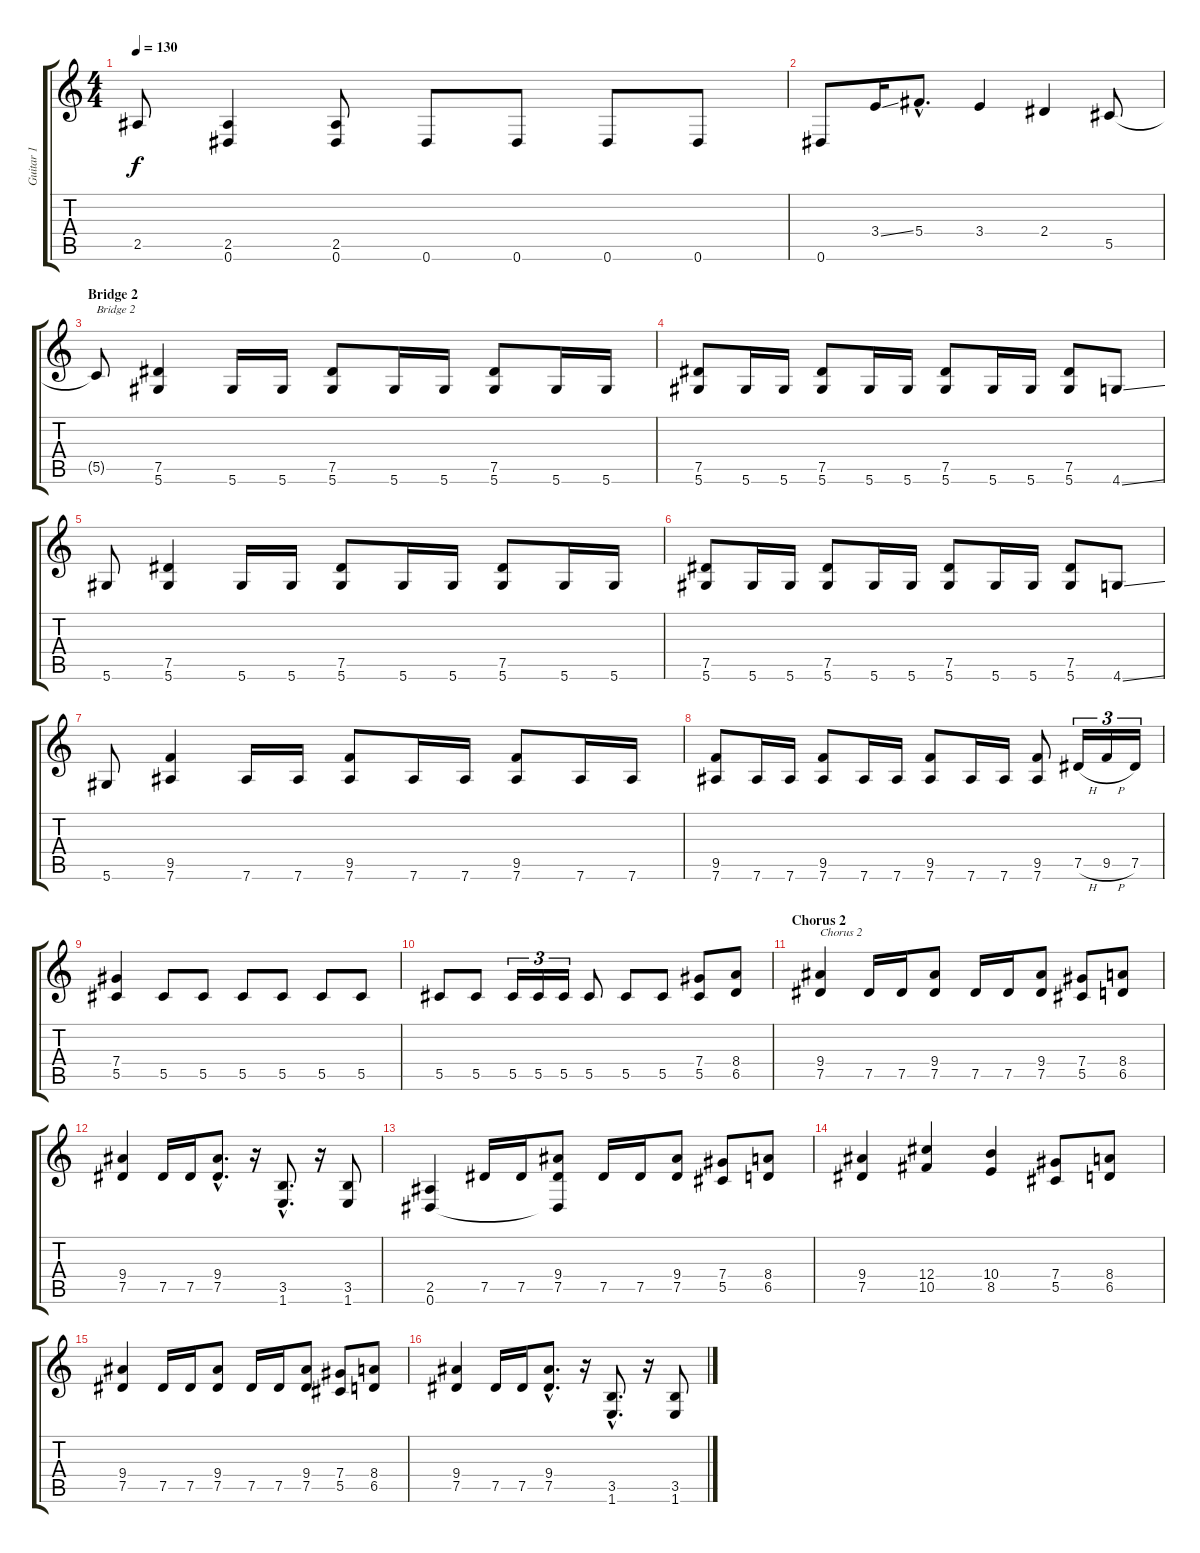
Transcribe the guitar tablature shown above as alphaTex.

\track ("Guitar 1" "Guitar 1") {instrument distortionguitar}
\staff {score tabs}
\tuning (Eb4 Bb3 Gb3 Db3 Ab2 Eb2) {hide}
\ts (4 4)
\tempo 130
\clef g2
\ks c
2.5.8{dy f} (2.5 0.6).4 (2.5 0.6).8 0.6.8 0.6.8 0.6.8 0.6.8 |
0.6.8 3.4{ss}.16 5.4{hac}.8{d} 3.4.4 2.4.4 5.5.8 |
\section ("" "Bridge 2")
5.5{t}.8{txt "Bridge 2"} (7.5 5.6).4 5.6.16 5.6.16 (7.5 5.6).8 5.6.16 5.6.16 (7.5 5.6).8 5.6.16 5.6.16 |
(7.5 5.6).8 5.6.16 5.6.16 (7.5 5.6).8 5.6.16 5.6.16 (7.5 5.6).8 5.6.16 5.6.16 (7.5 5.6).8 4.6{ss}.8 |
5.6.8 (7.5 5.6).4 5.6.16 5.6.16 (7.5 5.6).8 5.6.16 5.6.16 (7.5 5.6).8 5.6.16 5.6.16 |
(7.5 5.6).8 5.6.16 5.6.16 (7.5 5.6).8 5.6.16 5.6.16 (7.5 5.6).8 5.6.16 5.6.16 (7.5 5.6).8 4.6{ss}.8 |
5.6.8 (9.5 7.6).4 7.6.16 7.6.16 (9.5 7.6).8 7.6.16 7.6.16 (9.5 7.6).8 7.6.16 7.6.16 |
(9.5 7.6).8 7.6.16 7.6.16 (9.5 7.6).8 7.6.16 7.6.16 (9.5 7.6).8 7.6.16 7.6.16 (9.5 7.6).8 7.5{h}.16{tu (3 2)} 9.5{h}.16{tu (3 2)} 7.5.16{tu (3 2)} |
(7.4 5.5).4 5.5.8 5.5.8 5.5.8 5.5.8 5.5.8 5.5.8 |
5.5.8 5.5.8 5.5.16{tu (3 2)} 5.5.16{tu (3 2)} 5.5.16{tu (3 2)} 5.5.8 5.5.8 5.5.8 (7.4 5.5).8 (8.4 6.5).8 |
\section ("" "Chorus 2")
(9.4 7.5).4{txt "Chorus 2"} 7.5.16 7.5.16 (9.4 7.5).8 7.5.16 7.5.16 (9.4 7.5).8 (7.4 5.5).8 (8.4 6.5).8 |
(9.4 7.5).4 7.5.16 7.5.16 (9.4{hac} 7.5{hac}).8{d} r.16 (3.5{hac} 1.6{hac}).8{d} r.16 (3.5 1.6).8 |
(2.5 0.6).4 7.5.16 7.5.16 (9.4 7.5 0.6{t}).8 7.5.16 7.5.16 (9.4 7.5).8 (7.4 5.5).8 (8.4 6.5).8 |
(9.4 7.5).4 (12.4 10.5).4 (10.4 8.5).4 (7.4 5.5).8 (8.4 6.5).8 |
(9.4 7.5).4 7.5.16 7.5.16 (9.4 7.5).8 7.5.16 7.5.16 (9.4 7.5).8 (7.4 5.5).8 (8.4 6.5).8 |
(9.4 7.5).4 7.5.16 7.5.16 (9.4{hac} 7.5{hac}).8{d} r.16 (3.5{hac} 1.6{hac}).8{d} r.16 (3.5 1.6).8
